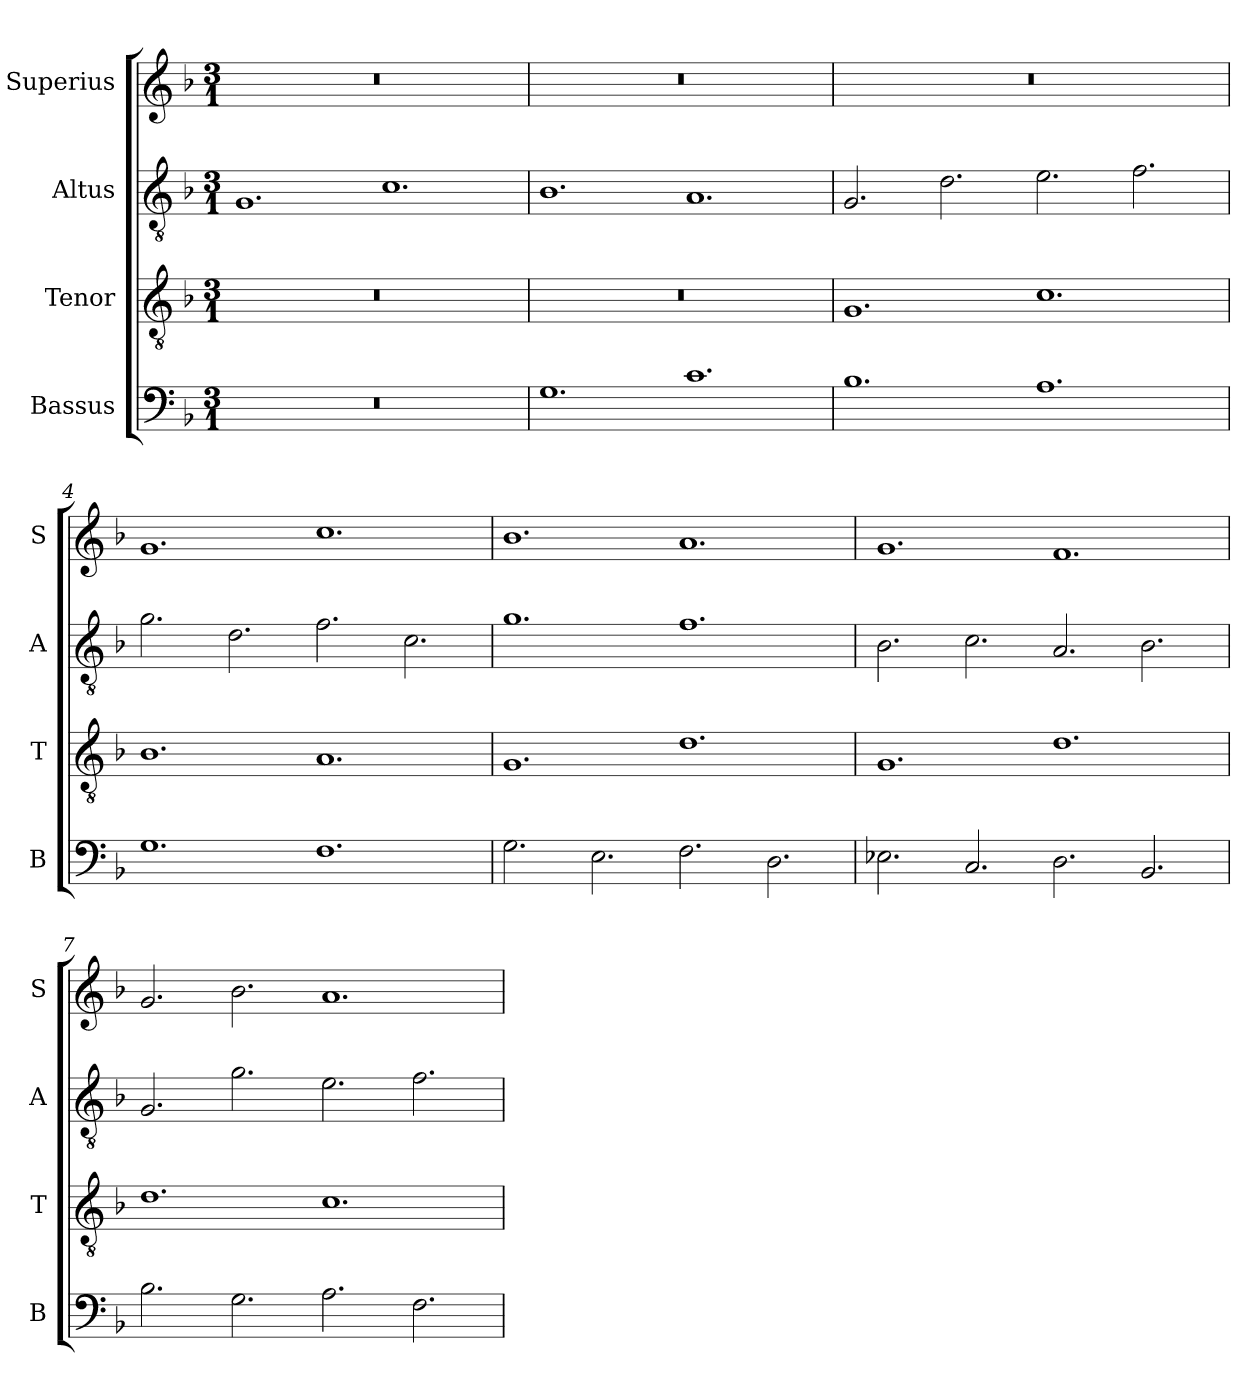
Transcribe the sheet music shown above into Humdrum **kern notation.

**kern	**kern	**kern	**kern
*part4	*part3	*part2	*part1
*staff4	*staff3	*staff2	*staff1
*I"Bassus	*I"Tenor	*I"Altus	*I"Superius
*I'B	*I'T	*I'A	*I'S
*clefF4	*clefGv2	*clefGv2	*clefG2
*k[b-]	*k[b-]	*k[b-]	*k[b-]
*M3/1	*M3/1	*M3/1	*M3/1
=1	=1	=1	=1
0.r	0.r	1.G	0.r
.	.	1.c	.
=2	=2	=2	=2
1.G	0.r	1.B-	0.r
1.c	.	1.A	.
=3	=3	=3	=3
1.B-	1.G	2.G/	0.r
.	.	2.d\	.
1.A	1.c	2.e\	.
.	.	2.f\	.
=4	=4	=4	=4
1.G	1.B-	2.g\	1.g
.	.	2.d\	.
1.F	1.A	2.f\	1.cc
.	.	2.c\	.
=5	=5	=5	=5
2.G\	1.G	1.g	1.b-
2.E\	.	.	.
2.F\	1.d	1.f	1.a
2.D\	.	.	.
=6	=6	=6	=6
2.E-X\	1.G	2.B-\	1.g
2.C/	.	2.c\	.
2.D\	1.d	2.A/	1.f
2.BB-/	.	2.B-\	.
=7	=7	=7	=7
2.B-\	1.d	2.G/	2.g/
2.G\	.	2.g\	2.b-\
2.A\	1.c	2.e\	1.a
2.F\	.	2.f\	.
=	=	=	=
*-	*-	*-	*-
